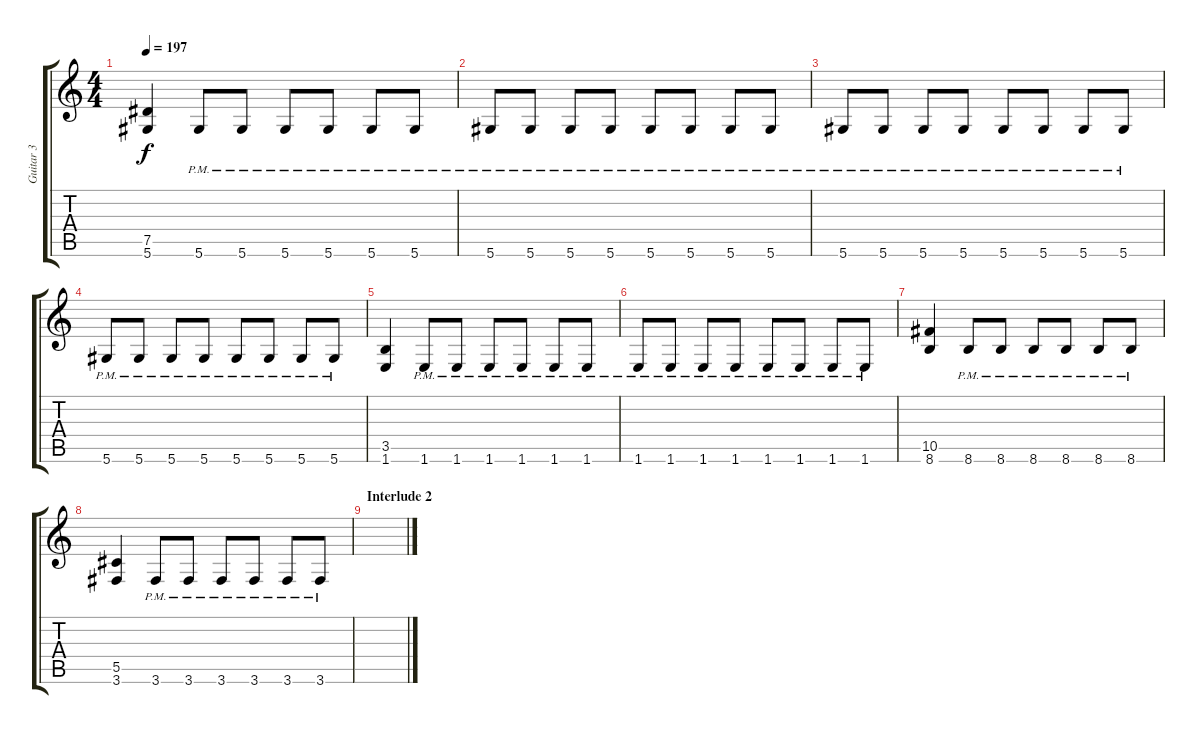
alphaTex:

\track ("Guitar 3" "Guitar 3") {instrument overdrivenguitar}
\staff {score tabs}
\tuning (Eb4 Bb3 Gb3 Db3 Ab2 Eb2) {hide}
\ts (4 4)
\tempo 197
\clef g2
\ks c
(7.5 5.6).4{dy f} 5.6{pm}.8 5.6{pm}.8 5.6{pm}.8 5.6{pm}.8 5.6{pm}.8 5.6{pm}.8 |
5.6{pm}.8 5.6{pm}.8 5.6{pm}.8 5.6{pm}.8 5.6{pm}.8 5.6{pm}.8 5.6{pm}.8 5.6{pm}.8 |
5.6{pm}.8 5.6{pm}.8 5.6{pm}.8 5.6{pm}.8 5.6{pm}.8 5.6{pm}.8 5.6{pm}.8 5.6{pm}.8 |
5.6{pm}.8 5.6{pm}.8 5.6{pm}.8 5.6{pm}.8 5.6{pm}.8 5.6{pm}.8 5.6{pm}.8 5.6{pm}.8 |
(3.5 1.6).4 1.6{pm}.8 1.6{pm}.8 1.6{pm}.8 1.6{pm}.8 1.6{pm}.8 1.6{pm}.8 |
1.6{pm}.8 1.6{pm}.8 1.6{pm}.8 1.6{pm}.8 1.6{pm}.8 1.6{pm}.8 1.6{pm}.8 1.6{pm}.8 |
(10.5 8.6).4 8.6{pm}.8 8.6{pm}.8 8.6{pm}.8 8.6{pm}.8 8.6{pm}.8 8.6{pm}.8 |
(5.5 3.6).4 3.6{pm}.8 3.6{pm}.8 3.6{pm}.8 3.6{pm}.8 3.6{pm}.8 3.6{pm}.8 |
\section ("" "Interlude 2")
